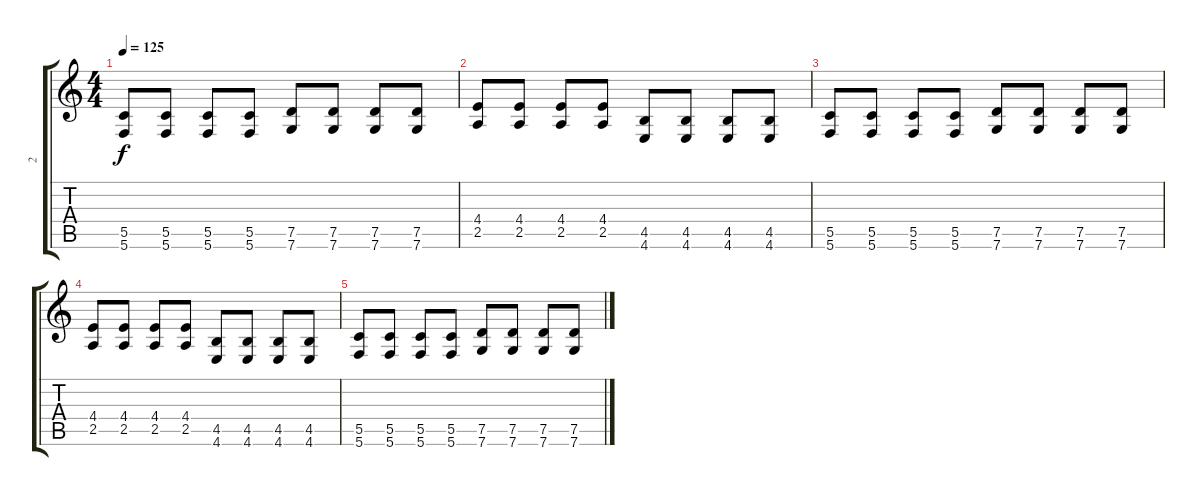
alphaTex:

\track ("2" "2") {instrument distortionguitar}
\staff {score tabs}
\tuning (D4 A3 F3 C3 G2 C2) {hide}
\ts (4 4)
\tempo 125
\clef g2
\ks c
(5.5 5.6).8{dy f} (5.5 5.6).8 (5.5 5.6).8 (5.5 5.6).8 (7.5 7.6).8 (7.5 7.6).8 (7.5 7.6).8 (7.5 7.6).8 |
(4.4 2.5).8 (4.4 2.5).8 (4.4 2.5).8 (4.4 2.5).8 (4.5 4.6).8 (4.5 4.6).8 (4.5 4.6).8 (4.5 4.6).8 |
(5.5 5.6).8 (5.5 5.6).8 (5.5 5.6).8 (5.5 5.6).8 (7.5 7.6).8 (7.5 7.6).8 (7.5 7.6).8 (7.5 7.6).8 |
(4.4 2.5).8 (4.4 2.5).8 (4.4 2.5).8 (4.4 2.5).8 (4.5 4.6).8 (4.5 4.6).8 (4.5 4.6).8 (4.5 4.6).8 |
(5.5 5.6).8 (5.5 5.6).8 (5.5 5.6).8 (5.5 5.6).8 (7.5 7.6).8 (7.5 7.6).8 (7.5 7.6).8 (7.5 7.6).8
